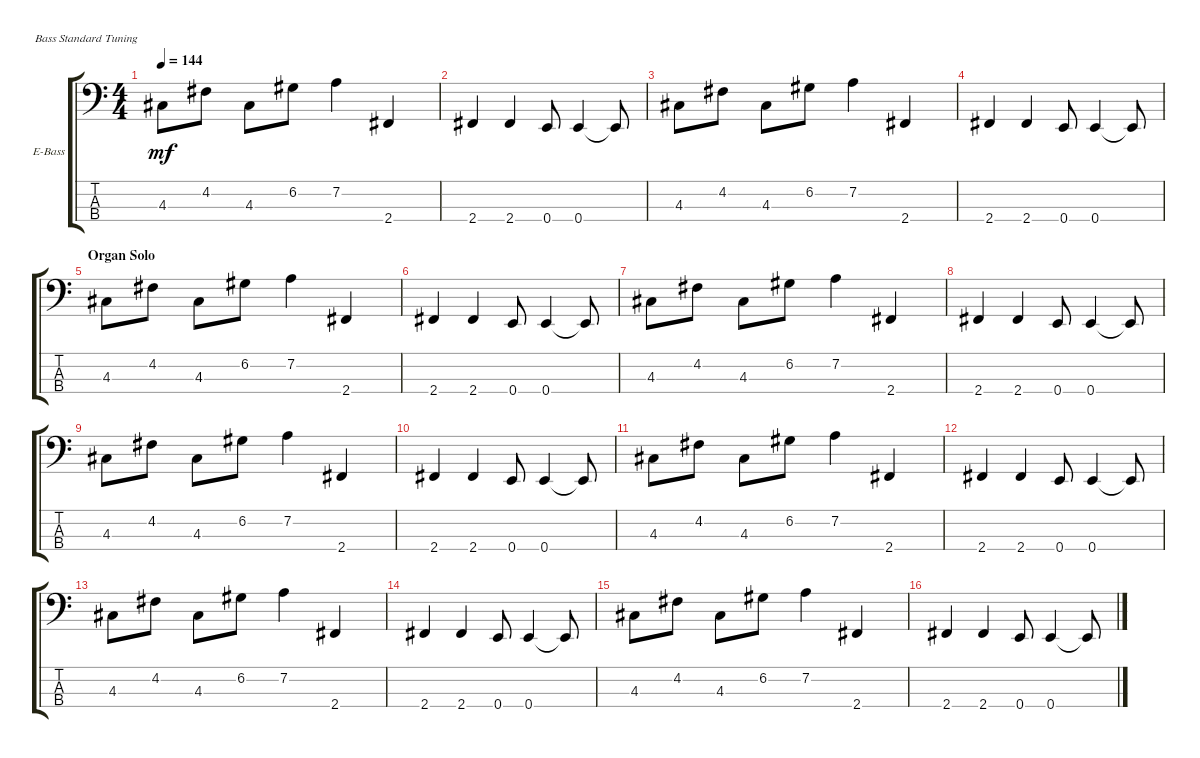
\bracketExtendMode groupsimilarinstruments
\firstSystemTrackNameOrientation horizontal
\otherSystemsTrackNameOrientation horizontal
\track ("Bass" "E-Bass") {instrument electricbassfinger}
\staff {score tabs}
\tuning (G2 D2 A1 E1)
\ts (4 4)
\tempo 144
\clef f4
\ks c
4.3.8{dy mf} 4.2.8 4.3.8 6.2.8 7.2.4 2.4.4 |
2.4.4 2.4.4 0.4.8 0.4.4 0.4{t}.8 |
4.3.8 4.2.8 4.3.8 6.2.8 7.2.4 2.4.4 |
2.4.4 2.4.4 0.4.8 0.4.4 0.4{t}.8 |
\section ("" "Organ Solo")
4.3.8 4.2.8 4.3.8 6.2.8 7.2.4 2.4.4 |
2.4.4 2.4.4 0.4.8 0.4.4 0.4{t}.8 |
4.3.8 4.2.8 4.3.8 6.2.8 7.2.4 2.4.4 |
2.4.4 2.4.4 0.4.8 0.4.4 0.4{t}.8 |
4.3.8 4.2.8 4.3.8 6.2.8 7.2.4 2.4.4 |
2.4.4 2.4.4 0.4.8 0.4.4 0.4{t}.8 |
4.3.8 4.2.8 4.3.8 6.2.8 7.2.4 2.4.4 |
2.4.4 2.4.4 0.4.8 0.4.4 0.4{t}.8 |
4.3.8 4.2.8 4.3.8 6.2.8 7.2.4 2.4.4 |
2.4.4 2.4.4 0.4.8 0.4.4 0.4{t}.8 |
4.3.8 4.2.8 4.3.8 6.2.8 7.2.4 2.4.4 |
2.4.4 2.4.4 0.4.8 0.4.4 0.4{t}.8
